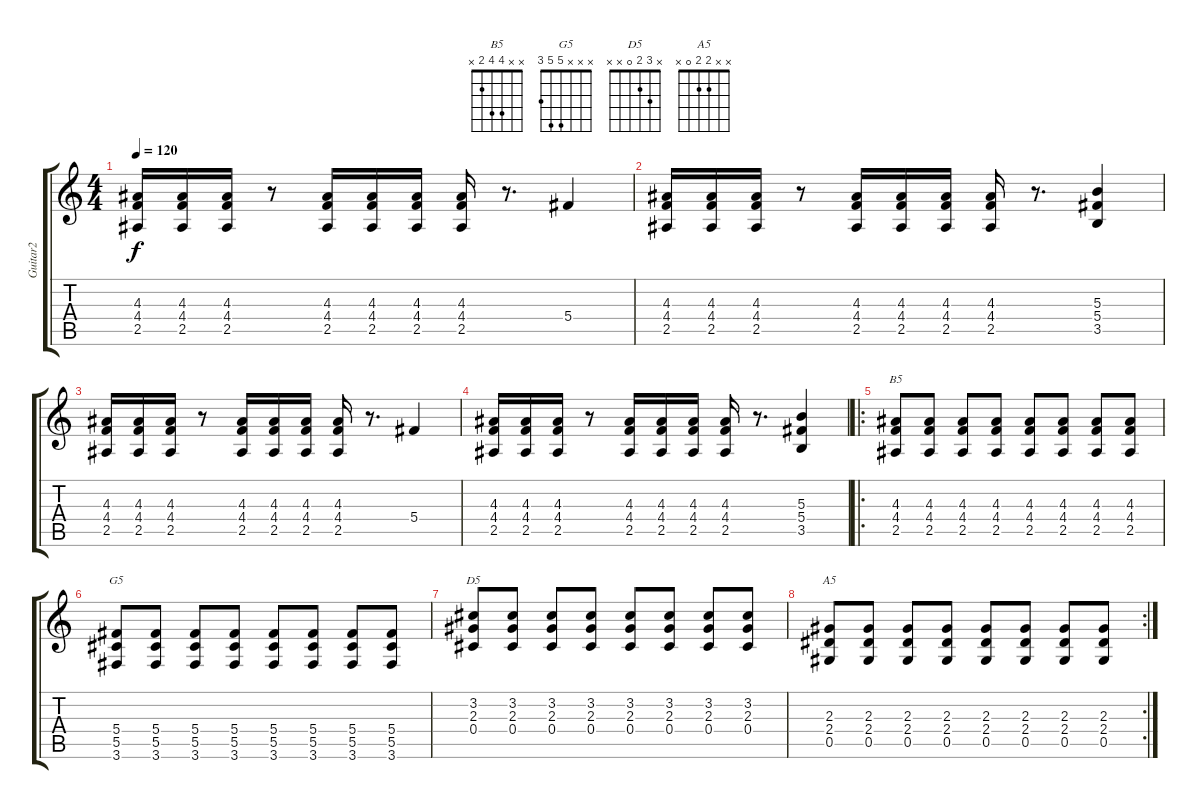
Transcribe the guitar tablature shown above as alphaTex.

\track ("Guitar2" "Guitar2") {instrument distortionguitar}
\staff {score tabs}
\tuning (Eb4 Bb3 Gb3 Db3 Ab2 Eb2) {hide}
\chord ("B5" x x 4 4 2 x)
\chord ("G5" x x x 5 5 3)
\chord ("D5" x 3 2 0 x x)
\chord ("A5" x x 2 2 0 x)
\ts (4 4)
\tempo 120
\clef g2
\ks c
(4.3 4.4 2.5).16{dy f} (4.3 4.4 2.5).16 (4.3 4.4 2.5).16 r.8 (4.3 4.4 2.5).16 (4.3 4.4 2.5).16 (4.3 4.4 2.5).16 (4.3 4.4 2.5).16 r.8{d} 5.4.4 |
(4.3 4.4 2.5).16 (4.3 4.4 2.5).16 (4.3 4.4 2.5).16 r.8 (4.3 4.4 2.5).16 (4.3 4.4 2.5).16 (4.3 4.4 2.5).16 (4.3 4.4 2.5).16 r.8{d} (5.3 5.4 3.5).4 |
(4.3 4.4 2.5).16 (4.3 4.4 2.5).16 (4.3 4.4 2.5).16 r.8 (4.3 4.4 2.5).16 (4.3 4.4 2.5).16 (4.3 4.4 2.5).16 (4.3 4.4 2.5).16 r.8{d} 5.4.4 |
(4.3 4.4 2.5).16 (4.3 4.4 2.5).16 (4.3 4.4 2.5).16 r.8 (4.3 4.4 2.5).16 (4.3 4.4 2.5).16 (4.3 4.4 2.5).16 (4.3 4.4 2.5).16 r.8{d} (5.3 5.4 3.5).4 |
\ro
(4.3 4.4 2.5).8{ch "B5"} (4.3 4.4 2.5).8 (4.3 4.4 2.5).8 (4.3 4.4 2.5).8 (4.3 4.4 2.5).8 (4.3 4.4 2.5).8 (4.3 4.4 2.5).8 (4.3 4.4 2.5).8 |
(5.4 5.5 3.6).8{ch "G5"} (5.4 5.5 3.6).8 (5.4 5.5 3.6).8 (5.4 5.5 3.6).8 (5.4 5.5 3.6).8 (5.4 5.5 3.6).8 (5.4 5.5 3.6).8 (5.4 5.5 3.6).8 |
(3.2 2.3 0.4).8{ch "D5"} (3.2 2.3 0.4).8 (3.2 2.3 0.4).8 (3.2 2.3 0.4).8 (3.2 2.3 0.4).8 (3.2 2.3 0.4).8 (3.2 2.3 0.4).8 (3.2 2.3 0.4).8 |
\rc 2
(2.3 2.4 0.5).8{ch "A5"} (2.3 2.4 0.5).8 (2.3 2.4 0.5).8 (2.3 2.4 0.5).8 (2.3 2.4 0.5).8 (2.3 2.4 0.5).8 (2.3 2.4 0.5).8 (2.3 2.4 0.5).8
